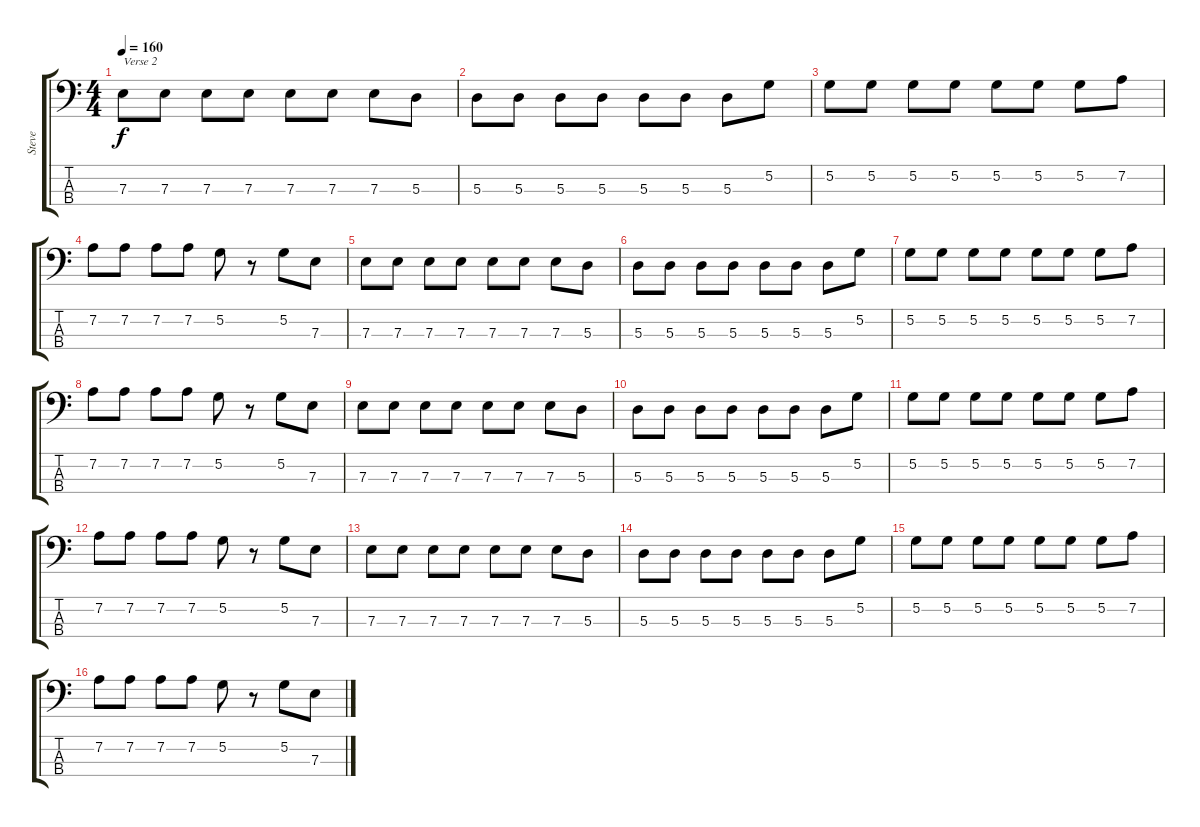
\track ("Steve" "Steve") {instrument electricbassfinger}
\staff {score tabs}
\tuning (G2 D2 A1 E1) {hide}
\ts (4 4)
\tempo 160
\clef f4
\ks c
7.3.8{txt "Verse 2" dy f} 7.3.8 7.3.8 7.3.8 7.3.8 7.3.8 7.3.8 5.3.8 |
5.3.8 5.3.8 5.3.8 5.3.8 5.3.8 5.3.8 5.3.8 5.2.8 |
5.2.8 5.2.8 5.2.8 5.2.8 5.2.8 5.2.8 5.2.8 7.2.8 |
7.2.8 7.2.8 7.2.8 7.2.8 5.2.8 r.8 5.2.8 7.3.8 |
7.3.8 7.3.8 7.3.8 7.3.8 7.3.8 7.3.8 7.3.8 5.3.8 |
5.3.8 5.3.8 5.3.8 5.3.8 5.3.8 5.3.8 5.3.8 5.2.8 |
5.2.8 5.2.8 5.2.8 5.2.8 5.2.8 5.2.8 5.2.8 7.2.8 |
7.2.8 7.2.8 7.2.8 7.2.8 5.2.8 r.8 5.2.8 7.3.8 |
7.3.8 7.3.8 7.3.8 7.3.8 7.3.8 7.3.8 7.3.8 5.3.8 |
5.3.8 5.3.8 5.3.8 5.3.8 5.3.8 5.3.8 5.3.8 5.2.8 |
5.2.8 5.2.8 5.2.8 5.2.8 5.2.8 5.2.8 5.2.8 7.2.8 |
7.2.8 7.2.8 7.2.8 7.2.8 5.2.8 r.8 5.2.8 7.3.8 |
7.3.8 7.3.8 7.3.8 7.3.8 7.3.8 7.3.8 7.3.8 5.3.8 |
5.3.8 5.3.8 5.3.8 5.3.8 5.3.8 5.3.8 5.3.8 5.2.8 |
5.2.8 5.2.8 5.2.8 5.2.8 5.2.8 5.2.8 5.2.8 7.2.8 |
7.2.8 7.2.8 7.2.8 7.2.8 5.2.8 r.8 5.2.8 7.3.8
